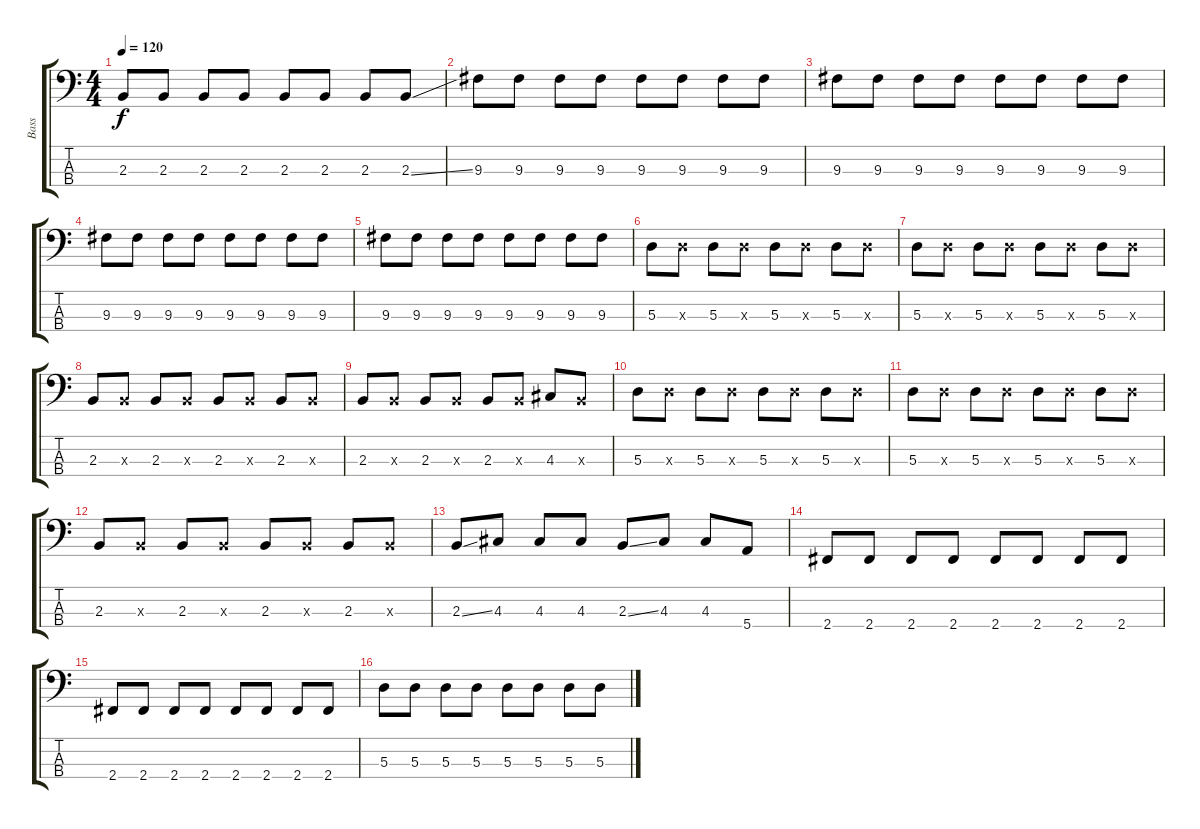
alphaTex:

\track ("Bass" "Bass") {instrument synthbass2}
\staff {score tabs}
\tuning (G2 D2 A1 E1) {hide}
\ts (4 4)
\tempo 120
\clef f4
\ks c
2.3.8{dy f} 2.3.8 2.3.8 2.3.8 2.3.8 2.3.8 2.3.8 2.3{ss}.8 |
9.3.8 9.3.8 9.3.8 9.3.8 9.3.8 9.3.8 9.3.8 9.3.8 |
9.3.8 9.3.8 9.3.8 9.3.8 9.3.8 9.3.8 9.3.8 9.3.8 |
9.3.8 9.3.8 9.3.8 9.3.8 9.3.8 9.3.8 9.3.8 9.3.8 |
9.3.8 9.3.8 9.3.8 9.3.8 9.3.8 9.3.8 9.3.8 9.3.8 |
5.3.8 5.3{x}.8 5.3.8 5.3{x}.8 5.3.8 5.3{x}.8 5.3.8 5.3{x}.8 |
5.3.8 5.3{x}.8 5.3.8 5.3{x}.8 5.3.8 5.3{x}.8 5.3.8 5.3{x}.8 |
2.3.8 2.3{x}.8 2.3.8 2.3{x}.8 2.3.8 2.3{x}.8 2.3.8 2.3{x}.8 |
2.3.8 2.3{x}.8 2.3.8 2.3{x}.8 2.3.8 2.3{x}.8 4.3.8 2.3{x}.8 |
5.3.8 5.3{x}.8 5.3.8 5.3{x}.8 5.3.8 5.3{x}.8 5.3.8 5.3{x}.8 |
5.3.8 5.3{x}.8 5.3.8 5.3{x}.8 5.3.8 5.3{x}.8 5.3.8 5.3{x}.8 |
2.3.8 2.3{x}.8 2.3.8 2.3{x}.8 2.3.8 2.3{x}.8 2.3.8 2.3{x}.8 |
2.3{ss}.8 4.3.8 4.3.8 4.3.8 2.3{ss}.8 4.3.8 4.3.8 5.4.8 |
2.4.8 2.4.8 2.4.8 2.4.8 2.4.8 2.4.8 2.4.8 2.4.8 |
2.4.8 2.4.8 2.4.8 2.4.8 2.4.8 2.4.8 2.4.8 2.4.8 |
5.3.8 5.3.8 5.3.8 5.3.8 5.3.8 5.3.8 5.3.8 5.3.8
